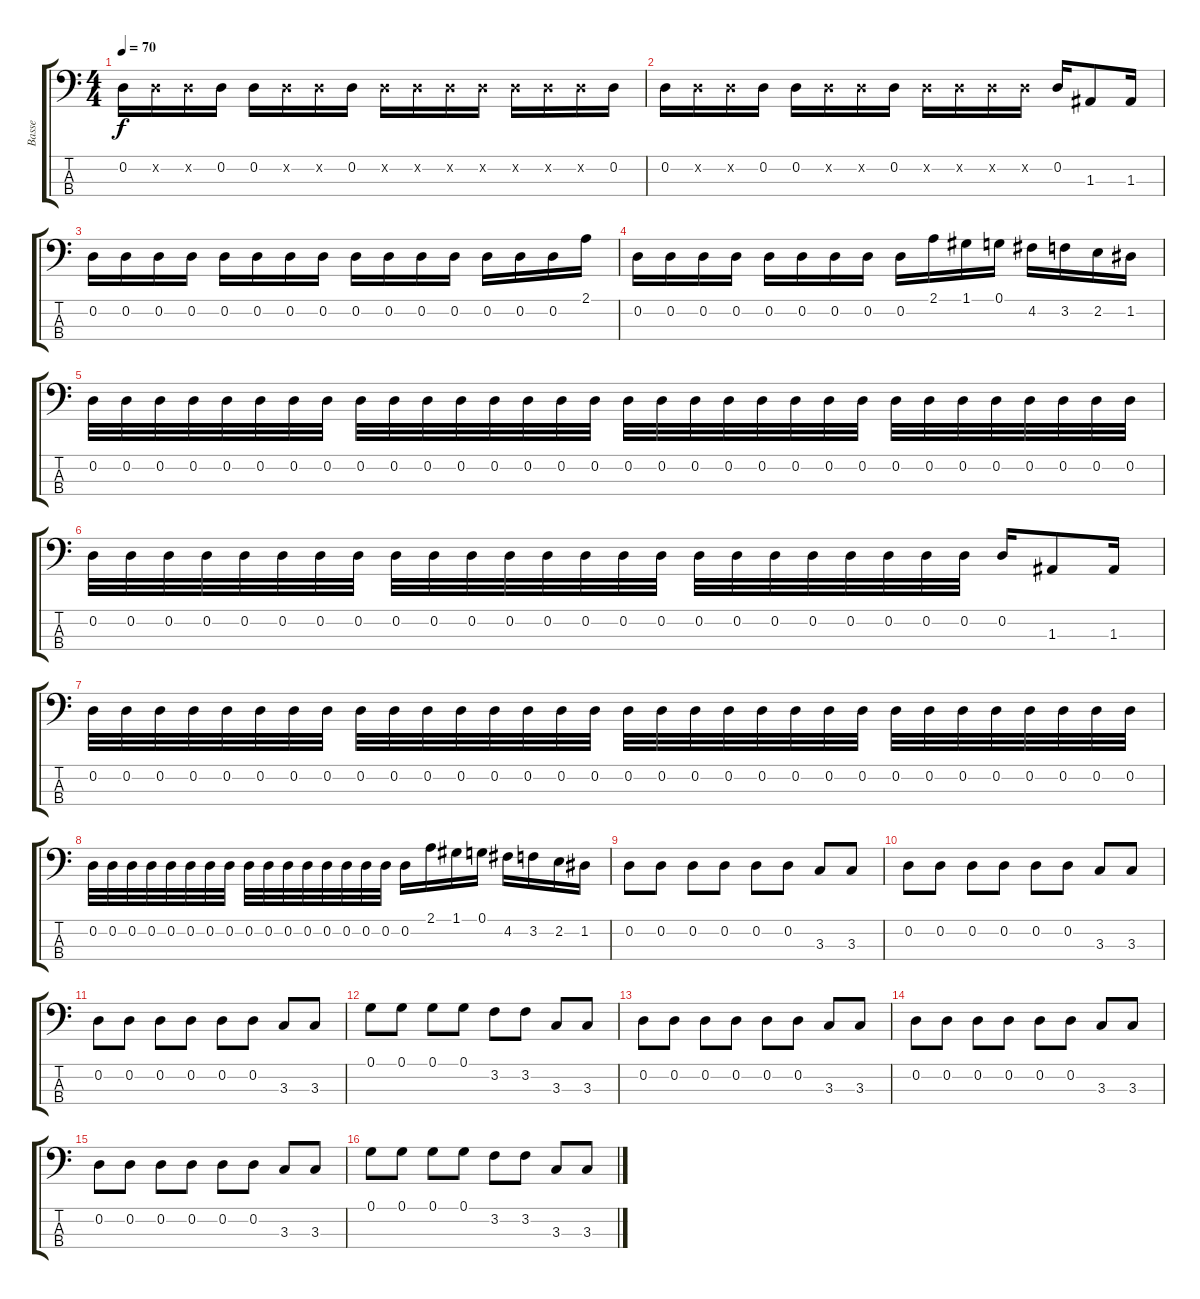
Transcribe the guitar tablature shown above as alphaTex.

\track ("Basse" "Basse") {instrument electricbassfinger}
\staff {score tabs}
\tuning (G2 D2 A1 E1) {hide}
\ts (4 4)
\tempo 70
\clef f4
\ks c
0.2.16{dy f} 0.2{x}.16 0.2{x}.16 0.2.16 0.2.16 0.2{x}.16 0.2{x}.16 0.2.16 0.2{x}.16 0.2{x}.16 0.2{x}.16 0.2{x}.16 0.2{x}.16 0.2{x}.16 0.2{x}.16 0.2.16 |
0.2.16 0.2{x}.16 0.2{x}.16 0.2.16 0.2.16 0.2{x}.16 0.2{x}.16 0.2.16 0.2{x}.16 0.2{x}.16 0.2{x}.16 0.2{x}.16 0.2.16 1.3.8 1.3.16 |
0.2.16 0.2.16 0.2.16 0.2.16 0.2.16 0.2.16 0.2.16 0.2.16 0.2.16 0.2.16 0.2.16 0.2.16 0.2.16 0.2.16 0.2.16 2.1.16 |
0.2.16 0.2.16 0.2.16 0.2.16 0.2.16 0.2.16 0.2.16 0.2.16 0.2.16 2.1.16 1.1.16 0.1.16 4.2.16 3.2.16 2.2.16 1.2.16 |
0.2.32 0.2.32 0.2.32 0.2.32 0.2.32 0.2.32 0.2.32 0.2.32 0.2.32 0.2.32 0.2.32 0.2.32 0.2.32 0.2.32 0.2.32 0.2.32 0.2.32 0.2.32 0.2.32 0.2.32 0.2.32 0.2.32 0.2.32 0.2.32 0.2.32 0.2.32 0.2.32 0.2.32 0.2.32 0.2.32 0.2.32 0.2.32 |
0.2.32 0.2.32 0.2.32 0.2.32 0.2.32 0.2.32 0.2.32 0.2.32 0.2.32 0.2.32 0.2.32 0.2.32 0.2.32 0.2.32 0.2.32 0.2.32 0.2.32 0.2.32 0.2.32 0.2.32 0.2.32 0.2.32 0.2.32 0.2.32 0.2.16 1.3.8 1.3.16 |
0.2.32 0.2.32 0.2.32 0.2.32 0.2.32 0.2.32 0.2.32 0.2.32 0.2.32 0.2.32 0.2.32 0.2.32 0.2.32 0.2.32 0.2.32 0.2.32 0.2.32 0.2.32 0.2.32 0.2.32 0.2.32 0.2.32 0.2.32 0.2.32 0.2.32 0.2.32 0.2.32 0.2.32 0.2.32 0.2.32 0.2.32 0.2.32 |
0.2.32 0.2.32 0.2.32 0.2.32 0.2.32 0.2.32 0.2.32 0.2.32 0.2.32 0.2.32 0.2.32 0.2.32 0.2.32 0.2.32 0.2.32 0.2.32 0.2.16 2.1.16 1.1.16 0.1.16 4.2.16 3.2.16 2.2.16 1.2.16 |
0.2.8 0.2.8 0.2.8 0.2.8 0.2.8 0.2.8 3.3.8 3.3.8 |
0.2.8 0.2.8 0.2.8 0.2.8 0.2.8 0.2.8 3.3.8 3.3.8 |
0.2.8 0.2.8 0.2.8 0.2.8 0.2.8 0.2.8 3.3.8 3.3.8 |
0.1.8 0.1.8 0.1.8 0.1.8 3.2.8 3.2.8 3.3.8 3.3.8 |
0.2.8 0.2.8 0.2.8 0.2.8 0.2.8 0.2.8 3.3.8 3.3.8 |
0.2.8 0.2.8 0.2.8 0.2.8 0.2.8 0.2.8 3.3.8 3.3.8 |
0.2.8 0.2.8 0.2.8 0.2.8 0.2.8 0.2.8 3.3.8 3.3.8 |
0.1.8 0.1.8 0.1.8 0.1.8 3.2.8 3.2.8 3.3.8 3.3.8
